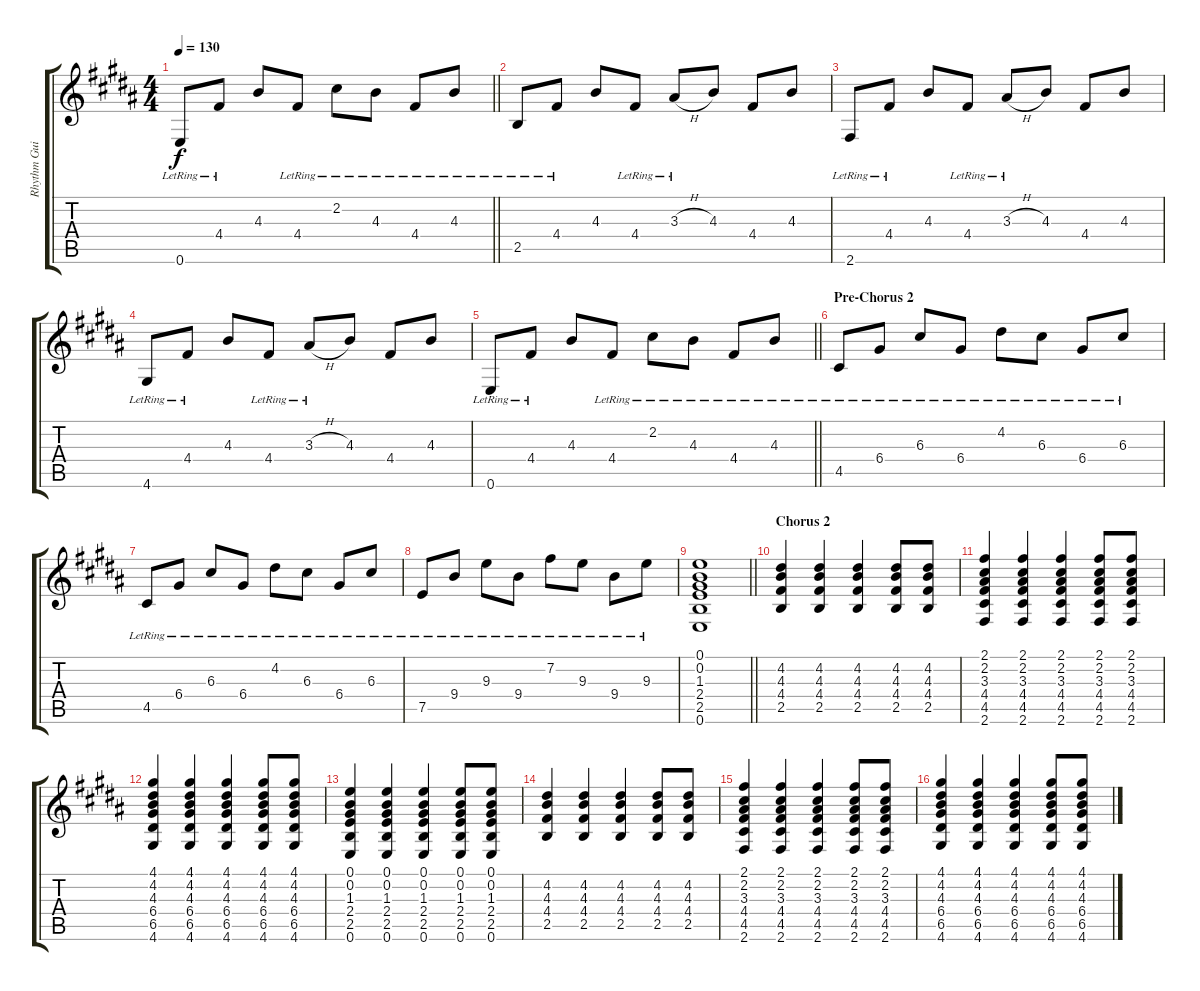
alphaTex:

\track ("Rhythm Guitar" "Rhythm Gui") {solo instrument acousticguitarsteel}
\staff {score tabs}
\tuning (E4 B3 G3 D3 A2 E2) {hide}
\ts (4 4)
\tempo 130
\clef g2
\barLineRight lightlight
\ks b
0.6{lr}.8{dy f} 4.4{lr}.8 4.3.8 4.4{lr}.8 2.2{lr}.8 4.3{lr}.8 4.4{lr}.8 4.3{lr}.8 |
2.5{lr}.8 4.4{lr}.8 4.3.8 4.4{lr}.8 3.3{h lr}.8 4.3.8 4.4.8 4.3.8 |
2.6{lr}.8 4.4{lr}.8 4.3.8 4.4{lr}.8 3.3{h lr}.8 4.3.8 4.4.8 4.3.8 |
4.6{lr}.8 4.4{lr}.8 4.3.8 4.4{lr}.8 3.3{h lr}.8 4.3.8 4.4.8 4.3.8 |
\barLineRight lightlight
0.6{lr}.8 4.4{lr}.8 4.3.8 4.4{lr}.8 2.2{lr}.8 4.3{lr}.8 4.4{lr}.8 4.3{lr}.8 |
\section ("" "Pre-Chorus 2")
4.5{lr}.8 6.4{lr}.8 6.3{lr}.8 6.4{lr}.8 4.2{lr}.8 6.3{lr}.8 6.4{lr}.8 6.3{lr}.8 |
4.5{lr}.8 6.4{lr}.8 6.3{lr}.8 6.4{lr}.8 4.2{lr}.8 6.3{lr}.8 6.4{lr}.8 6.3{lr}.8 |
7.5{lr}.8 9.4{lr}.8 9.3{lr}.8 9.4{lr}.8 7.2{lr}.8 9.3{lr}.8 9.4{lr}.8 9.3{lr}.8 |
\barLineRight lightlight
(0.1 0.2 1.3 2.4 2.5 0.6).1 |
\section ("" "Chorus 2")
(4.2 4.3 4.4 2.5).4 (4.2 4.3 4.4 2.5).4 (4.2 4.3 4.4 2.5).4 (4.2 4.3 4.4 2.5).8 (4.2 4.3 4.4 2.5).8 |
(2.1 2.2 3.3 4.4 4.5 2.6).4 (2.1 2.2 3.3 4.4 4.5 2.6).4 (2.1 2.2 3.3 4.4 4.5 2.6).4 (2.1 2.2 3.3 4.4 4.5 2.6).8 (2.1 2.2 3.3 4.4 4.5 2.6).8 |
(4.1 4.2 4.3 6.4 6.5 4.6).4 (4.1 4.2 4.3 6.4 6.5 4.6).4 (4.1 4.2 4.3 6.4 6.5 4.6).4 (4.1 4.2 4.3 6.4 6.5 4.6).8 (4.1 4.2 4.3 6.4 6.5 4.6).8 |
(0.1 0.2 1.3 2.4 2.5 0.6).4 (0.1 0.2 1.3 2.4 2.5 0.6).4 (0.1 0.2 1.3 2.4 2.5 0.6).4 (0.1 0.2 1.3 2.4 2.5 0.6).8 (0.1 0.2 1.3 2.4 2.5 0.6).8 |
(4.2 4.3 4.4 2.5).4 (4.2 4.3 4.4 2.5).4 (4.2 4.3 4.4 2.5).4 (4.2 4.3 4.4 2.5).8 (4.2 4.3 4.4 2.5).8 |
(2.1 2.2 3.3 4.4 4.5 2.6).4 (2.1 2.2 3.3 4.4 4.5 2.6).4 (2.1 2.2 3.3 4.4 4.5 2.6).4 (2.1 2.2 3.3 4.4 4.5 2.6).8 (2.1 2.2 3.3 4.4 4.5 2.6).8 |
(4.1 4.2 4.3 6.4 6.5 4.6).4 (4.1 4.2 4.3 6.4 6.5 4.6).4 (4.1 4.2 4.3 6.4 6.5 4.6).4 (4.1 4.2 4.3 6.4 6.5 4.6).8 (4.1 4.2 4.3 6.4 6.5 4.6).8
